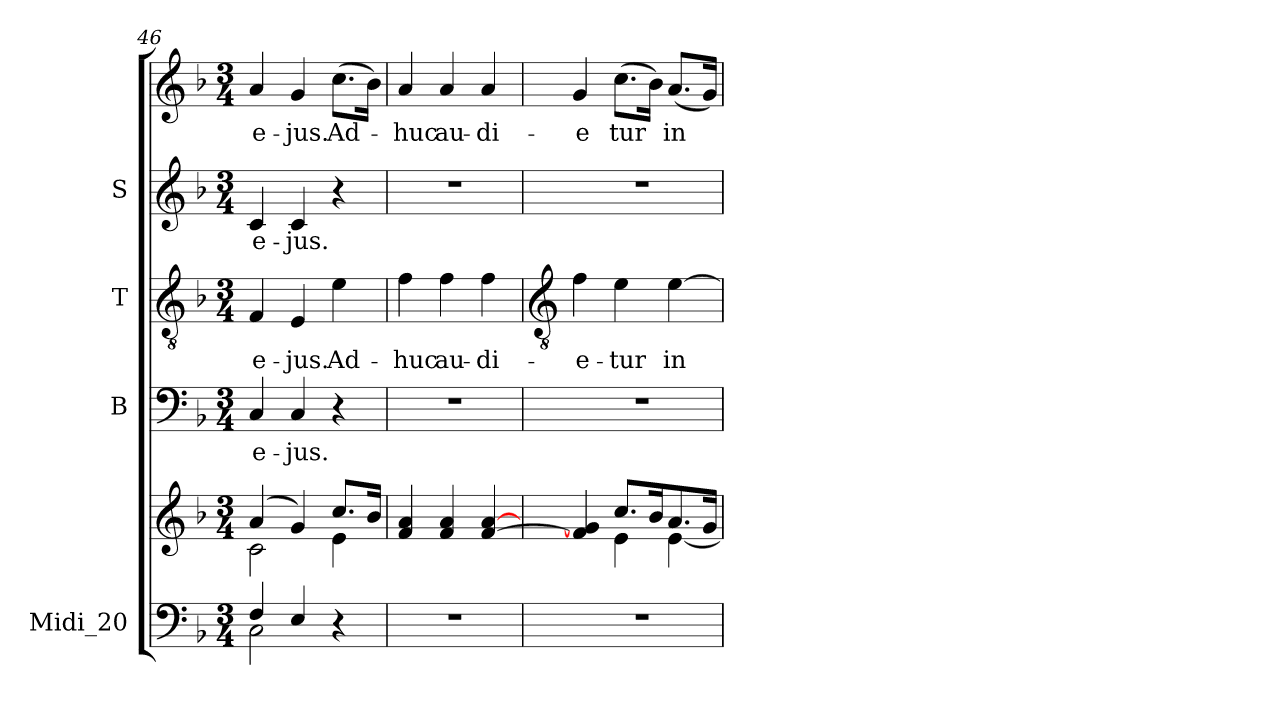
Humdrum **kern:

**kern	**kern	**kern	**text	**kern	**text	**kern	**text	**kern	**text
*part4	*part4	*part3	*part3	*part2	*part2	*part1	*part1	*part1	*part1
*staff6	*staff5	*staff4	*staff4	*staff3	*staff3	*staff2	*staff2	*staff1	*staff1
*I"Midi_20	*	*I"B	*	*I"T	*	*I"S	*	*	*
*	*	*I'B	*	*I'T	*	*I'S	*	*	*
*clefF4	*clefG2	*clefF4	*	*clefGv2	*	*clefG2	*	*clefG2	*
*k[b-]	*k[b-]	*k[b-]	*	*k[b-]	*	*k[b-]	*	*k[b-]	*
*F:	*F:	*F:	*	*F:	*	*F:	*	*F:	*
*M3/4	*M3/4	*M3/4	*	*M3/4	*	*M3/4	*	*M3/4	*
=46	=46	=46	=46	=46	=46	=46	=46	=46	=46
*^	*^	*	*	*	*	*	*	*	*
!	!	!	!	!	!LO:LY:b	!	!LO:LY:b	!	!LO:LY:b	!	!LO:LY:b
4F/	2C\	(>4a/	2c\	4C	e-	4F	e-	4c	e-	4a	e-
!	!	!	!	!	!LO:LY:b	!	!LO:LY:b	!	!LO:LY:b	!	!LO:LY:b
4E/	.	4g/)	.	4C	-jus.	4E	-jus.	4c	-jus.	4g	-jus.
!	!	!	!	!	!	!	!LO:LY:b	!	!	!	!LO:LY:b
4r	4ryy	8.cc/L	4e\	4r	.	4e	Ad-	4r	.	(>8.ccL	Ad-
.	.	16b-/J	.	.	.	.	.	.	.	16b-J)	.
*v	*v	*	*	*	*	*	*	*	*	*	*
=47	=47	=47	=47	=47	=47	=47	=47	=47	=47	=47
!LO:N:vis=1	!	!LO:N:vis=1	!LO:N:vis=1	!	!	!LO:LY:b	!LO:N:vis=1	!	!	!LO:LY:b
2.r	4f/ 4a/	2.ryy	2.r	.	4f	-huc	2.r	.	4a	huc
!	!	!	!	!	!	!LO:LY:b	!	!	!	!LO:LY:b
.	4f/ 4a/	.	.	.	4f	au-	.	.	4a	au-
!	!	!	!	!	!	!LO:LY:b	!	!	!	!LO:LY:b
.	[4f/ [4a/	.	.	.	4f	-di-	.	.	4a	-di-
!!LO:LB:g=z
=48	=48	=48	=48	=48	=48	=48	=48	=48	=48	=48
*	*	*	*	*	*clefGv2	*	*	*	*	*
!LO:N:vis=1	!	!	!LO:N:vis=1	!	!	!LO:LY:b	!LO:N:vis=1	!	!	!LO:LY:b
2.r	4f/] 4g/]	4ryy	2.r	.	4f	-e-	2.r	.	4g	-e
!	!	!	!	!	!	!LO:LY:b	!	!	!	!LO:LY:b
.	8.cc/L	4e\	.	.	4e	-tur	.	.	(>8.ccL	tur
.	16b-/	.	.	.	.	.	.	.	16b-J)	.
!	!	!	!	!	!	!LO:LY:b	!	!	!	!LO:LY:b
.	8.a/	[4e\	.	.	[4e	in	.	.	(<8.aL	in
.	16g/J	.	.	.	.	.	.	.	16gJ)	.
*	*v	*v	*	*	*	*	*	*	*	*
=	=	=	=	=	=	=	=	=	=
*-	*-	*-	*-	*-	*-	*-	*-	*-	*-
